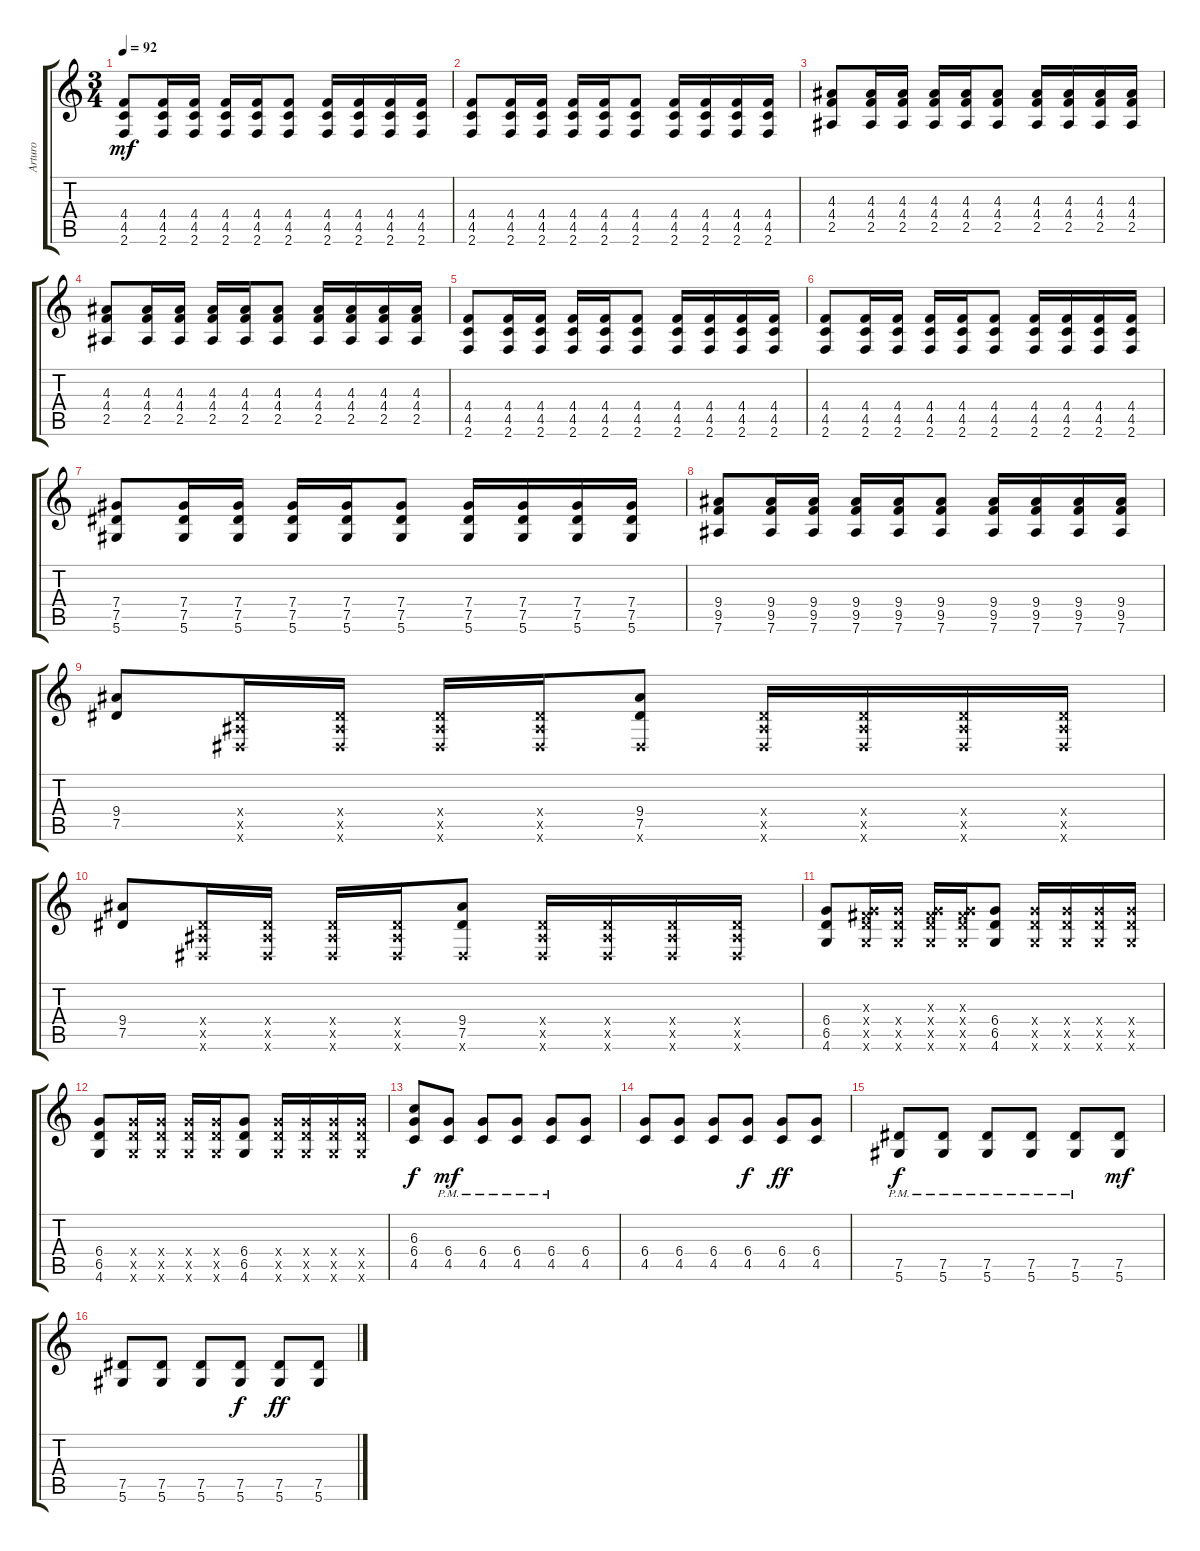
\track ("Arturo" "Arturo") {instrument electricguitarjazz}
\staff {score tabs}
\tuning (Eb4 Bb3 Gb3 Db3 Ab2 Eb2) {hide}
\ts (3 4)
\tempo 92
\clef g2
\ks c
(4.4 4.5 2.6).8{dy mf} (4.4 4.5 2.6).16 (4.4 4.5 2.6).16 (4.4 4.5 2.6).16 (4.4 4.5 2.6).16 (4.4 4.5 2.6).8 (4.4 4.5 2.6).16 (4.4 4.5 2.6).16 (4.4 4.5 2.6).16 (4.4 4.5 2.6).16 |
(4.4 4.5 2.6).8 (4.4 4.5 2.6).16 (4.4 4.5 2.6).16 (4.4 4.5 2.6).16 (4.4 4.5 2.6).16 (4.4 4.5 2.6).8 (4.4 4.5 2.6).16 (4.4 4.5 2.6).16 (4.4 4.5 2.6).16 (4.4 4.5 2.6).16 |
(4.3 4.4 2.5).8 (4.3 4.4 2.5).16 (4.3 4.4 2.5).16 (4.3 4.4 2.5).16 (4.3 4.4 2.5).16 (4.3 4.4 2.5).8 (4.3 4.4 2.5).16 (4.3 4.4 2.5).16 (4.3 4.4 2.5).16 (4.3 4.4 2.5).16 |
(4.3 4.4 2.5).8 (4.3 4.4 2.5).16 (4.3 4.4 2.5).16 (4.3 4.4 2.5).16 (4.3 4.4 2.5).16 (4.3 4.4 2.5).8 (4.3 4.4 2.5).16 (4.3 4.4 2.5).16 (4.3 4.4 2.5).16 (4.3 4.4 2.5).16 |
(4.4 4.5 2.6).8 (4.4 4.5 2.6).16 (4.4 4.5 2.6).16 (4.4 4.5 2.6).16 (4.4 4.5 2.6).16 (4.4 4.5 2.6).8 (4.4 4.5 2.6).16 (4.4 4.5 2.6).16 (4.4 4.5 2.6).16 (4.4 4.5 2.6).16 |
(4.4 4.5 2.6).8 (4.4 4.5 2.6).16 (4.4 4.5 2.6).16 (4.4 4.5 2.6).16 (4.4 4.5 2.6).16 (4.4 4.5 2.6).8 (4.4 4.5 2.6).16 (4.4 4.5 2.6).16 (4.4 4.5 2.6).16 (4.4 4.5 2.6).16 |
(7.4 7.5 5.6).8 (7.4 7.5 5.6).16 (7.4 7.5 5.6).16 (7.4 7.5 5.6).16 (7.4 7.5 5.6).16 (7.4 7.5 5.6).8 (7.4 7.5 5.6).16 (7.4 7.5 5.6).16 (7.4 7.5 5.6).16 (7.4 7.5 5.6).16 |
(9.4 9.5 7.6).8 (9.4 9.5 7.6).16 (9.4 9.5 7.6).16 (9.4 9.5 7.6).16 (9.4 9.5 7.6).16 (9.4 9.5 7.6).8 (9.4 9.5 7.6).16 (9.4 9.5 7.6).16 (9.4 9.5 7.6).16 (9.4 9.5 7.6).16 |
(9.4 7.5).8 (2.4{x} 2.5{x} 0.6{x}).16 (2.4{x} 2.5{x} 0.6{x}).16 (2.4{x} 2.5{x} 0.6{x}).16 (2.4{x} 2.5{x} 0.6{x}).16 (9.4 7.5 0.6{x}).8 (2.4{x} 2.5{x} 0.6{x}).16 (2.4{x} 2.5{x} 0.6{x}).16 (2.4{x} 2.5{x} 0.6{x}).16 (2.4{x} 2.5{x} 0.6{x}).16 |
(9.4 7.5).8 (2.4{x} 2.5{x} 0.6{x}).16 (2.4{x} 2.5{x} 0.6{x}).16 (2.4{x} 2.5{x} 0.6{x}).16 (2.4{x} 2.5{x} 0.6{x}).16 (9.4 7.5 0.6{x}).8 (2.4{x} 2.5{x} 0.6{x}).16 (2.4{x} 2.5{x} 0.6{x}).16 (2.4{x} 2.5{x} 0.6{x}).16 (2.4{x} 2.5{x} 0.6{x}).16 |
(6.4 6.5 4.6).8 (0.3{x} 6.4{x} 6.5{x} 4.6{x}).16 (6.4{x} 6.5{x} 4.6{x}).16 (0.3{x} 6.4{x} 6.5{x} 4.6{x}).16 (0.3{x} 6.4{x} 6.5{x} 4.6{x}).16 (6.4 6.5 4.6).8 (6.4{x} 6.5{x} 4.6{x}).16 (6.4{x} 6.5{x} 4.6{x}).16 (6.4{x} 6.5{x} 4.6{x}).16 (6.4{x} 6.5{x} 4.6{x}).16 |
(6.4 6.5 4.6).8 (6.4{x} 6.5{x} 4.6{x}).16 (6.4{x} 6.5{x} 4.6{x}).16 (6.4{x} 6.5{x} 4.6{x}).16 (6.4{x} 6.5{x} 4.6{x}).16 (6.4 6.5 4.6).8 (6.4{x} 6.5{x} 4.6{x}).16 (6.4{x} 6.5{x} 4.6{x}).16 (6.4{x} 6.5{x} 4.6{x}).16 (6.4{x} 6.5{x} 4.6{x}).16 |
(6.3 6.4 4.5).8{dy f} (6.4{pm} 4.5{pm}).8{dy mf} (6.4{pm} 4.5{pm}).8 (6.4{pm} 4.5{pm}).8 (6.4{pm} 4.5{pm}).8 (6.4 4.5).8 |
(6.4 4.5).8 (6.4 4.5).8 (6.4 4.5).8 (6.4 4.5).8{dy f} (6.4 4.5).8{dy ff} (6.4 4.5).8 |
(7.5{pm} 5.6{pm}).8{dy f} (7.5{pm} 5.6{pm}).8 (7.5{pm} 5.6{pm}).8 (7.5{pm} 5.6{pm}).8 (7.5{pm} 5.6{pm}).8 (7.5 5.6).8{dy mf} |
(7.5 5.6).8 (7.5 5.6).8 (7.5 5.6).8 (7.5 5.6).8{dy f} (7.5 5.6).8{dy ff} (7.5 5.6).8
